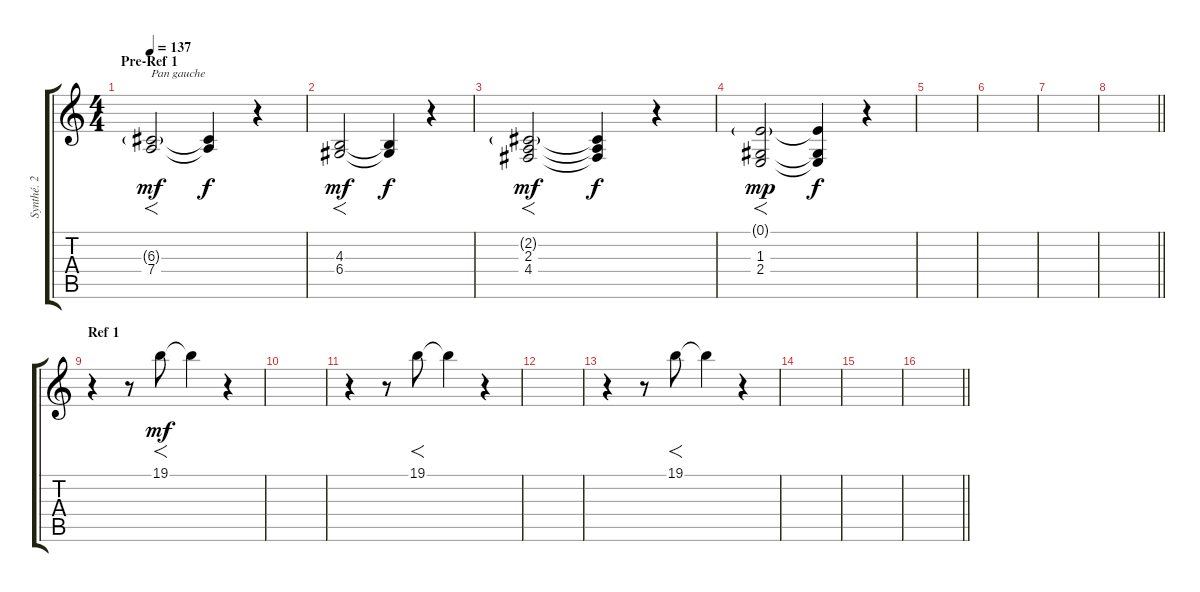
\track ("Synthé. 2" "Synthé. 2") {instrument lead2sawtooth}
\staff {score tabs}
\tuning (E4 B3 G3 D3 A2 E2) {hide}
\ts (4 4)
\section ("" "Pre-Ref 1")
\tempo 137
\clef g2
\ks c
(6.3{g} 7.4).2{f txt "Pan gauche" dy mf balance 1} (6.3{t} 7.4{t}).4{dy f} r.4 |
(4.3 6.4).2{f dy mf} (4.3{t} 6.4{t}).4{dy f} r.4 |
(2.2{g} 2.3 4.4).2{f dy mf} (2.2{t} 2.3{t} 4.4{t}).4{dy f} r.4 |
(0.1{g} 1.3 2.4).2{f dy mp} (0.1{t} 1.3{t} 2.4{t}).4{dy f} r.4 |
|
|
|
\barLineRight lightlight
|
\section ("" "Ref 1")
r.4{balance 8} r.8 19.1.8{f dy mf} 19.1{t}.4 r.4 |
|
r.4 r.8 19.1.8{f} 19.1{t}.4 r.4 |
|
r.4 r.8 19.1.8{f} 19.1{t}.4 r.4 |
|
|
\barLineRight lightlight
